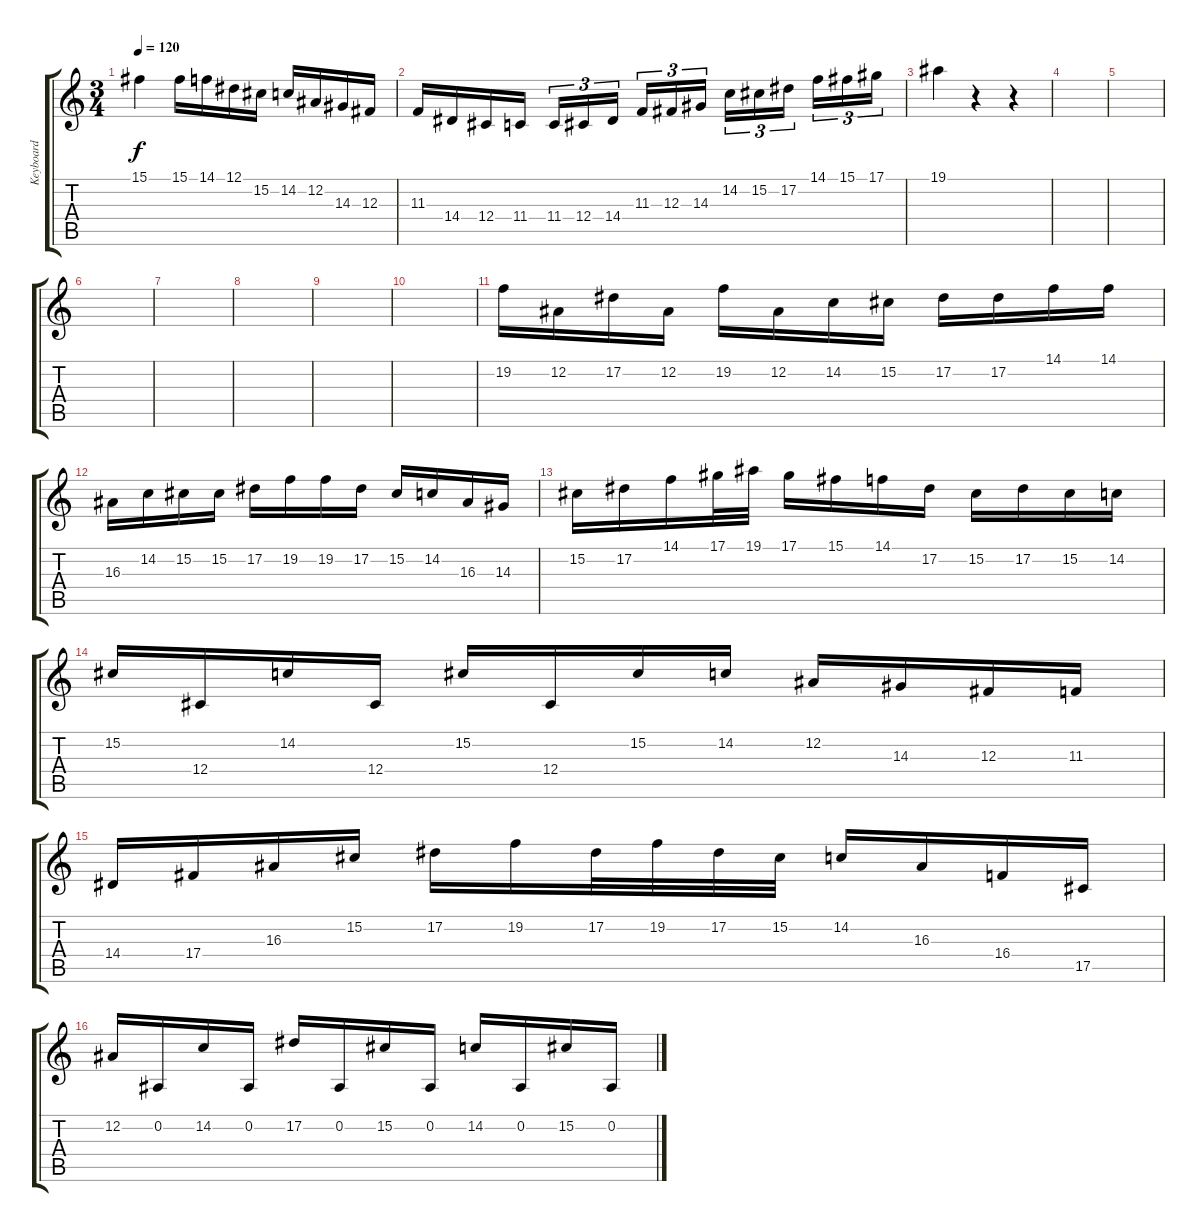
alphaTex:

\track ("Keyboard" "Keyboard") {instrument stringensemble1}
\staff {score tabs}
\tuning (Eb4 Bb3 Gb3 Db3 Ab2 Eb2) {hide}
\ts (3 4)
\tempo 120
\clef g2
\ks c
15.1.4{dy f volume 13} 15.1.16 14.1.16 12.1.16 15.2.16 14.2.16 12.2.16 14.3.16 12.3.16 |
11.3.16 14.4.16 12.4.16 11.4.16 11.4.16{tu (3 2)} 12.4.16{tu (3 2)} 14.4.16{tu (3 2)} 11.3.16{tu (3 2)} 12.3.16{tu (3 2)} 14.3.16{tu (3 2)} 14.2.16{tu (3 2)} 15.2.16{tu (3 2)} 17.2.16{tu (3 2)} 14.1.16{tu (3 2)} 15.1.16{tu (3 2)} 17.1.16{tu (3 2)} |
19.1.4 r.4 r.4 |
|
|
|
|
|
|
|
19.2.16{volume 13} 12.2.16 17.2.16 12.2.16 19.2.16 12.2.16 14.2.16 15.2.16 17.2.16 17.2.16 14.1.16 14.1.16 |
16.3.16{volume 13} 14.2.16 15.2.16 15.2.16 17.2.16 19.2.16 19.2.16 17.2.16 15.2.16 14.2.16 16.3.16 14.3.16 |
15.2.16{volume 13} 17.2.16 14.1.16 17.1.32 19.1.32 17.1.16 15.1.16 14.1.16 17.2.16 15.2.16 17.2.16 15.2.16 14.2.16 |
15.2.16{volume 13} 12.4.16 14.2.16 12.4.16 15.2.16 12.4.16 15.2.16 14.2.16 12.2.16 14.3.16 12.3.16 11.3.16 |
14.4.16{volume 13} 17.4.16 16.3.16 15.2.16 17.2.16 19.2.16 17.2.32 19.2.32 17.2.32 15.2.32 14.2.16 16.3.16 16.4.16 17.5.16 |
12.2.16 0.2.16 14.2.16 0.2.16 17.2.16 0.2.16 15.2.16 0.2.16 14.2.16 0.2.16 15.2.16 0.2.16
